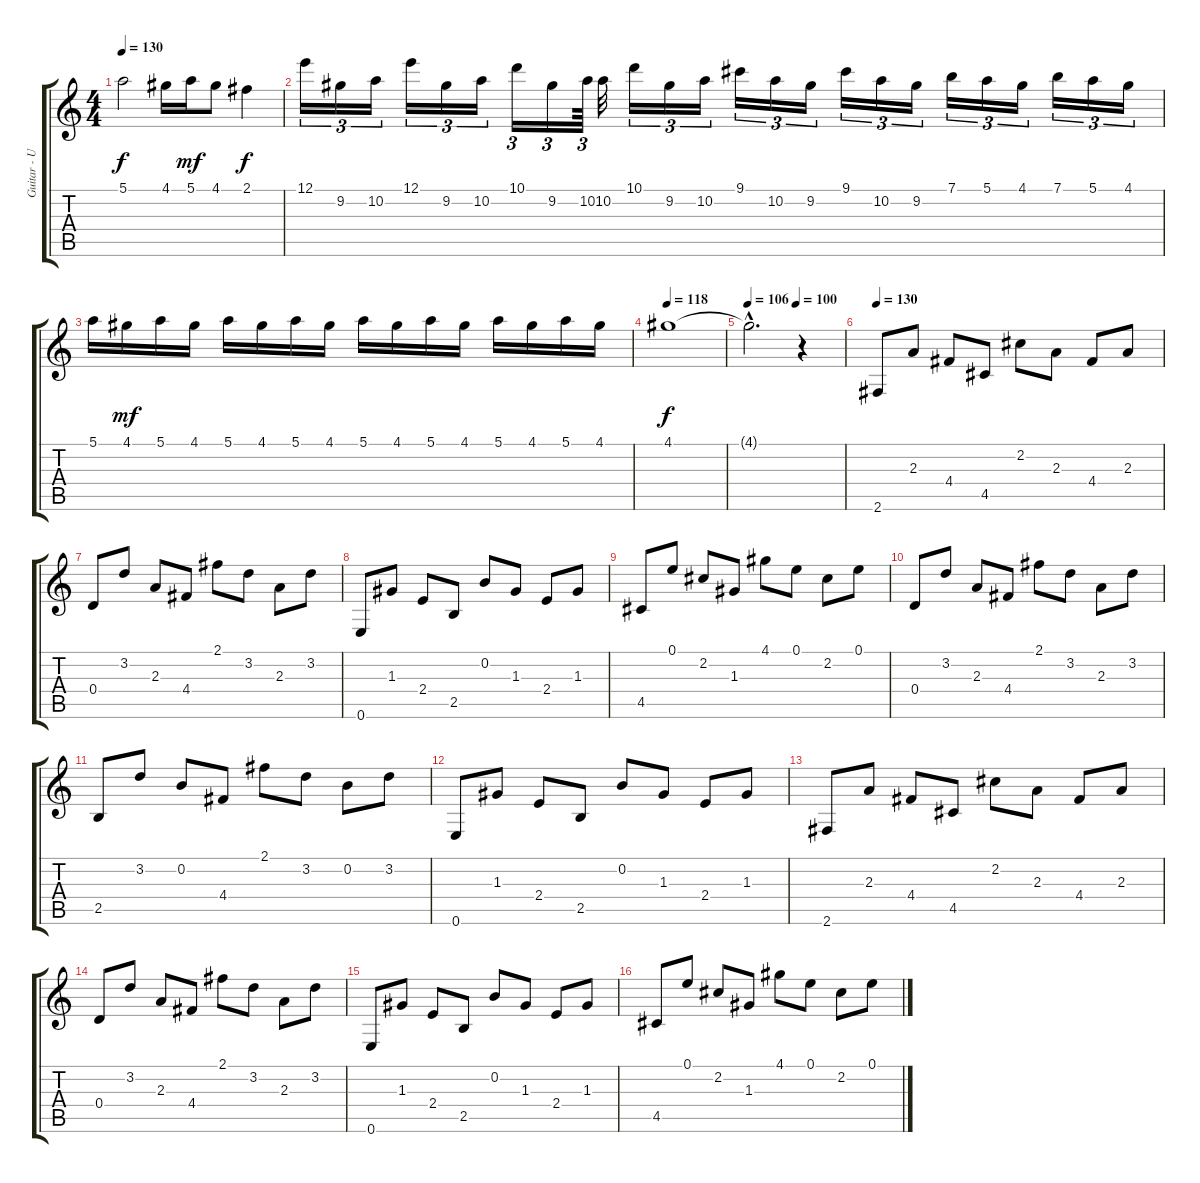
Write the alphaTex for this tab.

\track ("Guitar - Uriy Melisov" "Guitar - U") {instrument acousticguitarsteel}
\staff {score tabs}
\tuning (E4 B3 G3 D3 A2 E2) {hide}
\ts (4 4)
\tempo 130
\clef g2
\ks c
5.1.2{dy f} 4.1.16 5.1.16{dy mf} 4.1.8 2.1.4{dy f} |
12.1.16{tu (3 2)} 9.2.16{tu (3 2)} 10.2.16{tu (3 2)} 12.1.16{tu (3 2)} 9.2.16{tu (3 2)} 10.2.16{tu (3 2)} 10.1.16{tu (3 2)} 9.2.16{tu (3 2)} 10.2.64{tu (3 2)} 10.2.32 10.1.16{tu (3 2)} 9.2.16{tu (3 2)} 10.2.16{tu (3 2)} 9.1.16{tu (3 2)} 10.2.16{tu (3 2)} 9.2.16{tu (3 2)} 9.1.16{tu (3 2)} 10.2.16{tu (3 2)} 9.2.16{tu (3 2)} 7.1.16{tu (3 2)} 5.1.16{tu (3 2)} 4.1.16{tu (3 2)} 7.1.16{tu (3 2)} 5.1.16{tu (3 2)} 4.1.16{tu (3 2)} |
5.1.16 4.1.16{dy mf} 5.1.16 4.1.16 5.1.16 4.1.16 5.1.16 4.1.16 5.1.16 4.1.16 5.1.16 4.1.16 5.1.16 4.1.16 5.1.16 4.1.16 |
\tempo 118
4.1.1{dy f volume 15} |
\tempo 106
\tempo (100 0.5)
4.1{hac t}.2{d} r.4 |
\tempo 130
2.6.8{volume 16 instrument acousticguitarsteel} 2.3.8 4.4.8 4.5.8 2.2.8 2.3.8 4.4.8 2.3.8 |
0.4.8 3.2.8 2.3.8 4.4.8 2.1.8 3.2.8 2.3.8 3.2.8 |
0.6.8 1.3.8 2.4.8 2.5.8 0.2.8 1.3.8 2.4.8 1.3.8 |
4.5.8 0.1.8 2.2.8 1.3.8 4.1.8 0.1.8 2.2.8 0.1.8 |
0.4.8 3.2.8 2.3.8 4.4.8 2.1.8 3.2.8 2.3.8 3.2.8 |
2.5.8 3.2.8 0.2.8 4.4.8 2.1.8 3.2.8 0.2.8 3.2.8 |
0.6.8 1.3.8 2.4.8 2.5.8 0.2.8 1.3.8 2.4.8 1.3.8 |
2.6.8 2.3.8 4.4.8 4.5.8 2.2.8 2.3.8 4.4.8 2.3.8 |
0.4.8 3.2.8 2.3.8 4.4.8 2.1.8 3.2.8 2.3.8 3.2.8 |
0.6.8 1.3.8 2.4.8 2.5.8 0.2.8 1.3.8 2.4.8 1.3.8 |
4.5.8 0.1.8 2.2.8 1.3.8 4.1.8 0.1.8 2.2.8 0.1.8
